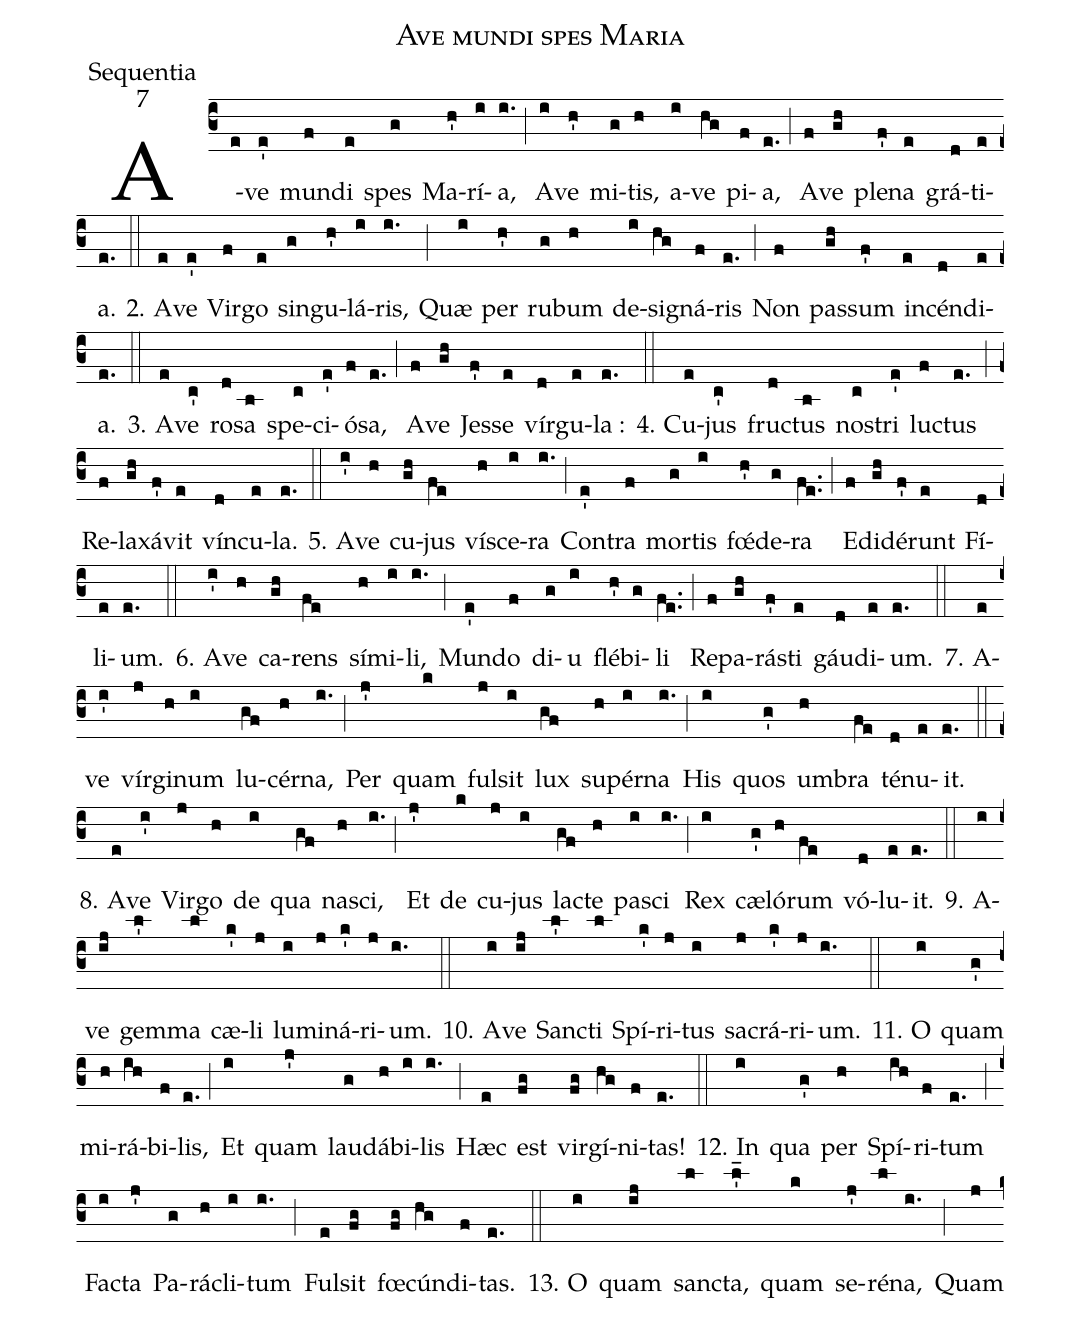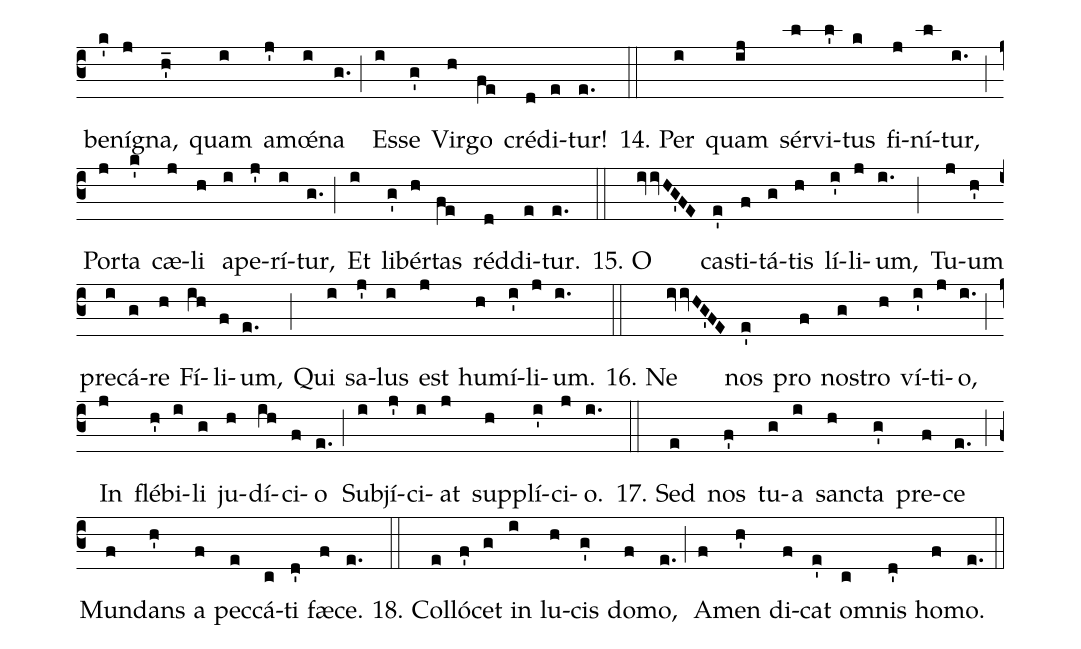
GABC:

name:Ave mundi spes Maria;
office-part:Sequentia;
mode:7;
%%
(c3) A(e)ve(e') mun(f)di(e) spes(g) Ma(h')rí(i)a,(i.) (;) A(i)ve(h') mi(g)tis,(h) a(i)ve(hg) pi(f)a,(e.) (;) A(f)ve(gh) ple(f')na(e) grá(d)ti(e)a.(e.) (::)
2. A(e)ve(e') Vir(f)go(e) sin(g)gu(h')lá(i)ris,(i.) (;) Quæ(i) per(h') ru(g)bum(h) de(i)si(hg)gná(f)ris(e.) (;) Non(f) pas(gh)sum(f') in(e)cén(d)di(e)a.(e.) (::)
3. A(e)ve(c') ro(d)sa(b) spe(c)ci(e')ó(f)sa,(e.) (;) A(f)ve(gh) Jes(f')se(e) vír(d)gu(e)la :(e.) (::)
4. Cu(e)jus(c') fru(d)ctus(b) no(c)stri(e') lu(f)ctus(e.) (;) Re(f)la(gh)xá(f')vit(e) vín(d)cu(e)la.(e.) (::)
5. A(i')ve(h) cu(gh)jus(fe) ví(h)sce(i)ra(i.) (;) Con(e')tra(f) mor(g)tis(i) f{<sp>'œ</sp>}(h')de(g)ra(fe..) (;) E(f)di(gh)dé(f')runt(e) Fí(d)li(e)um.(e.) (::)
6. A(i')ve(h) ca(gh)rens(fe) sí(h)mi(i)li,(i.) (;) Mun(e')do(f) di(g)u(i) flé(h')bi(g)li(fe..) (;) Re(f)pa(gh)rá(f')sti(e) gáu(d)di(e)um.(e.) (::)
7. A(e)ve(i') vír(j)gi(h)num(i) lu(gf)cér(h)na,(i.) (;) Per(j') quam(k) ful(j)sit(i) lux(gf) su(h)pér(i)na(i.) (;) His(i) quos(g') um(h)bra(fe)  té(d)nu(e)it.(e.) (::)
8. A(e)ve(i') Vir(j)go(h) de(i) qua(gf) na(h)sci,(i.) (;) Et(j') de(k) cu(j)jus(i) la(gf)cte(h) pa(i)sci(i.) (;) Rex(i) cæ(g')ló(h)rum(fe) vó(d)lu(e)it.(e.) (::)
9. A(i)ve(ij) gem(l')ma(l) cæ(k')li(j) lu(i)mi(j)ná(k')ri(j)um.(i.) (::)
10. A(i)ve(ij) San(l')cti(l) Spí(k')ri(j)tus(i) sa(j)crá(k')ri(j)um.(i.) (::)
11. O(i) quam(g') mi(h)rá(ih)bi(f)lis,(e.) (;) Et(i) quam(j') lau(g)dá(h)bi(i)lis(i.) (;) Hæc(e) est(fg) vir(fg)gí(hg)ni(f)tas!(e.) (::)
12. In(i) qua(g') per(h) Spí(ih)ri(f)tum(e.) (;) Fa(i)cta(j') Pa(g)rá(h)cli(i)tum(i.) (;) Ful(e)sit(fg) fœ(fg)cún(hg)di(f)tas.(e.) (::)
13. O(i) quam(ij) san(l)cta,(l'_) quam(k) se(j')ré(l)na,(i.) (;) Quam(j) be(k')ní(j)<nlba>gna,(h'_) quam(i) a(j')m{<sp>'œ</sp>}(i)na(g.) </nlba>(;) Es(i)se(g') Vir(h)go(fe) cré(d)di(e)tur!(e.) (::)
14. Per(i) quam(ij) sér(l[oll:1{1])vi(l'[oll:}])tus(k) fi(j)ní(l)tur,(i.) (;) Por(j)ta(k') cæ(j)li(h) a(i)pe(j')rí(i)tur,(g.) (;) Et(i) li(g')bér(h)tas(fe) réd(d)di(e)tur.(e.) (::)
15. O(ivvHG'FE) ca(e')sti(f)tá(g)tis(h) lí(i')li(j)um,(i.) (;) Tu(j)um(h') pre(i)cá(g)re(h) Fí(ih)li(f)um,(e.) (;) Qui(i) sa(j')lus(i) est(j) hu(h)mí(i')li(j)um.(i.) (::)
16. Ne(ivvHG'FE) nos(e') pro(f) no(g)stro(h) ví(i')ti(j)o,(i.) (;) In(j) flé(h')bi(i)li(g) ju(h)dí(ih)ci(f)o(e.) (;) Sub(i)jí(j')ci(i)at(j) sup(h)plí(i')ci(j)o.(i.) (::)
17. Sed(e) nos(f') tu(g)a(i) san(h)cta(g') pre(f)ce(e.) (;) Mun(f)dans(h') a(f) pec(e)cá(c)ti(d') fæ(f)ce.(e.) (::)
18. Col(e)ló(f')cet(g) in(i) lu(h)cis(g') do(f)mo,(e.) (;) A(f)men(h') di(f)cat(e') o(c)mnis(d') ho(f)mo.(e.) (::)
